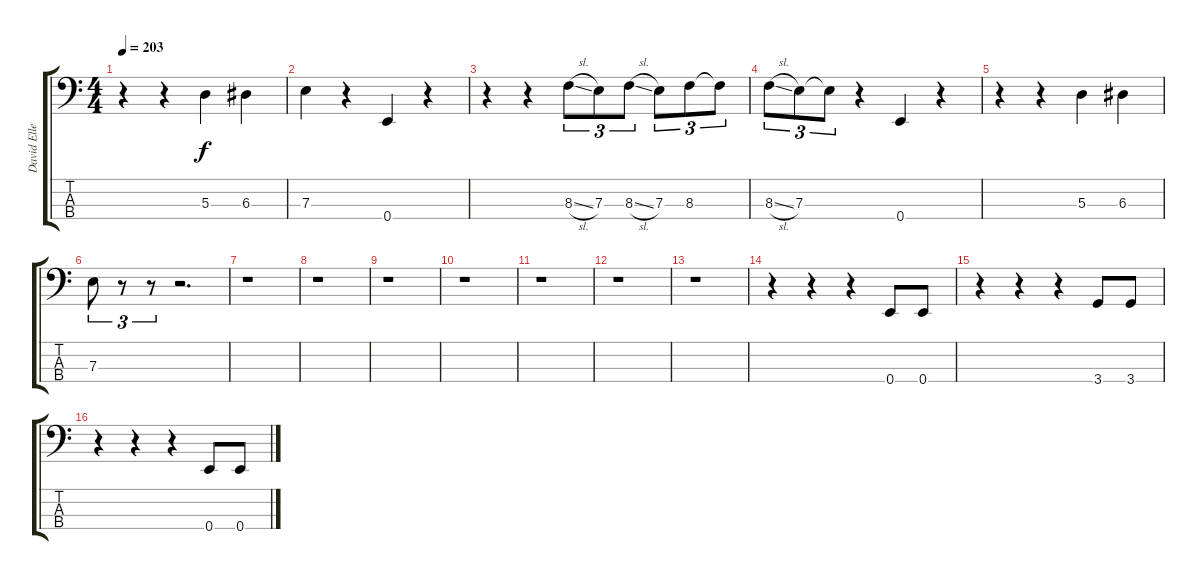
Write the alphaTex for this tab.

\track ("David Ellefson" "David Elle") {instrument electricbasspick}
\staff {score tabs}
\tuning (G2 D2 A1 E1) {hide}
\ts (4 4)
\tempo 203
\clef f4
\ks c
r.4{dy f} r.4 5.3.4 6.3.4 |
7.3.4 r.4 0.4.4 r.4 |
r.4 r.4 8.3{sl}.8{tu (3 2)} 7.3.8{tu (3 2)} 8.3{sl}.8{tu (3 2)} 7.3.8{tu (3 2)} 8.3.8{tu (3 2)} 8.3{t}.8{tu (3 2)} |
8.3{sl}.8{tu (3 2)} 7.3.8{tu (3 2)} 7.3{t}.8{tu (3 2)} r.4 0.4.4 r.4 |
r.4 r.4 5.3.4 6.3.4 |
7.3.8{tu (3 2)} r.8{tu (3 2)} r.8{tu (3 2)} r.2{d} |
r.1 |
r.1 |
r.1 |
r.1 |
r.1 |
r.1 |
r.1 |
r.4 r.4 r.4 0.4.8 0.4.8 |
r.4 r.4 r.4 3.4.8 3.4.8 |
r.4 r.4 r.4 0.4.8 0.4.8
